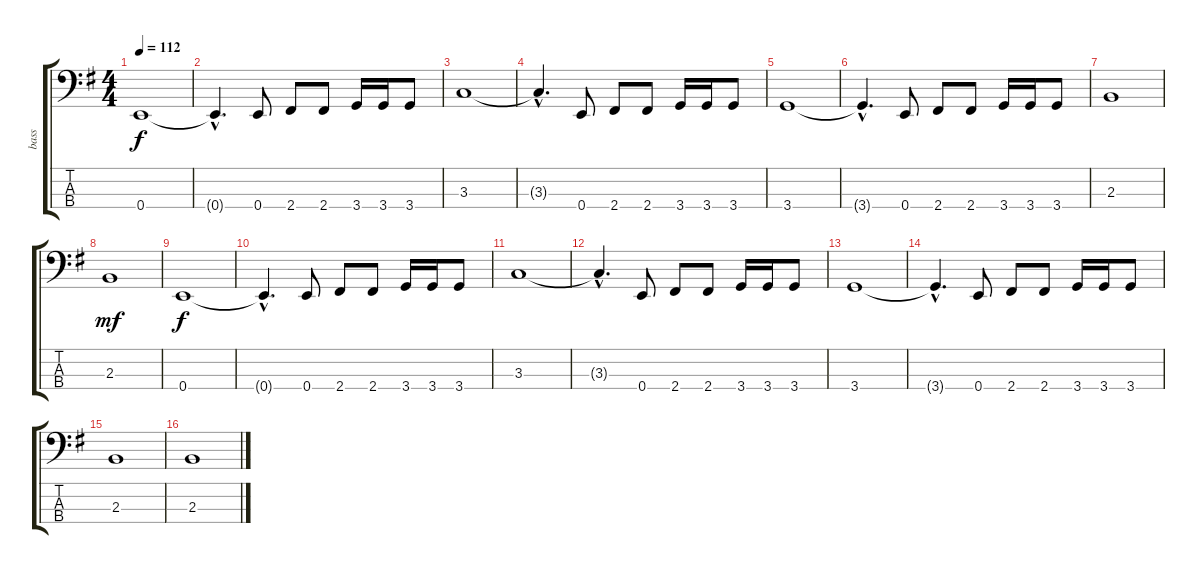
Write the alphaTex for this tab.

\track ("bass" "bass") {instrument electricbassfinger}
\staff {score tabs}
\tuning (G2 D2 A1 E1) {hide}
\ts (4 4)
\tempo 112
\clef f4
\ks g
0.4.1{dy f} |
0.4{hac t}.4{d} 0.4.8 2.4.8 2.4.8 3.4.16 3.4.16 3.4.8 |
3.3.1 |
3.3{hac t}.4{d} 0.4.8 2.4.8 2.4.8 3.4.16 3.4.16 3.4.8 |
3.4.1 |
3.4{hac t}.4{d} 0.4.8 2.4.8 2.4.8 3.4.16 3.4.16 3.4.8 |
2.3.1 |
2.3.1{dy mf} |
0.4.1{dy f} |
0.4{hac t}.4{d} 0.4.8 2.4.8 2.4.8 3.4.16 3.4.16 3.4.8 |
3.3.1 |
3.3{hac t}.4{d} 0.4.8 2.4.8 2.4.8 3.4.16 3.4.16 3.4.8 |
3.4.1 |
3.4{hac t}.4{d} 0.4.8 2.4.8 2.4.8 3.4.16 3.4.16 3.4.8 |
2.3.1 |
2.3.1
